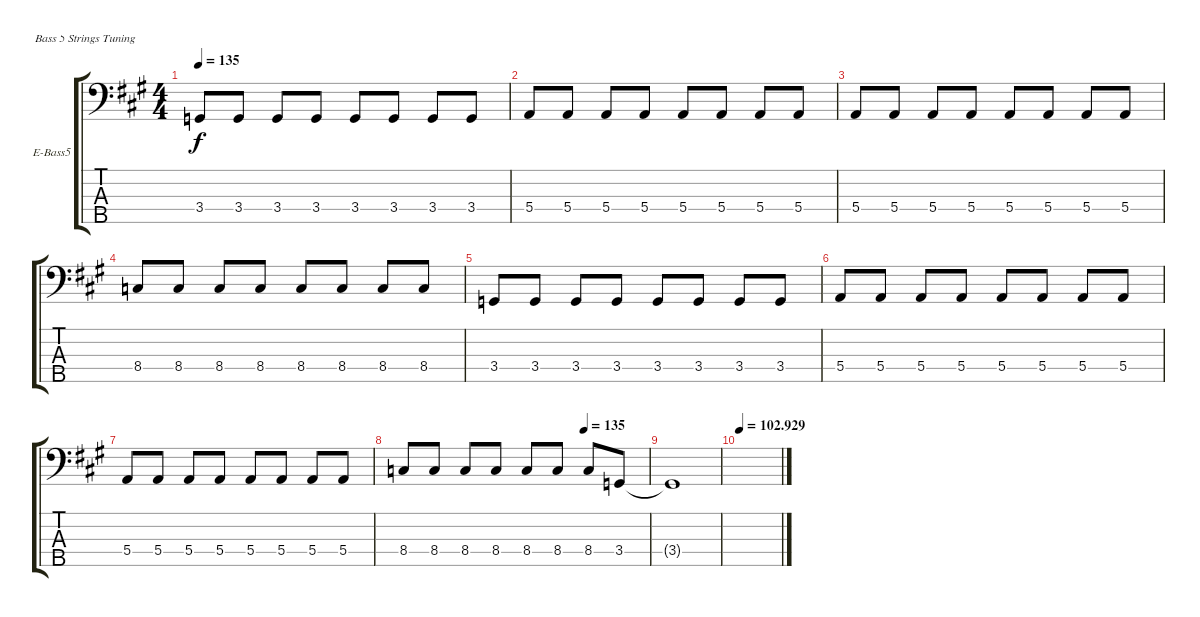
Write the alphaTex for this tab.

\defaultSystemsLayout 4
\bracketExtendMode groupsimilarinstruments
\firstSystemTrackNameOrientation horizontal
\otherSystemsTrackNameOrientation horizontal
\track ("Bass" "E-Bass5") {instrument electricbassfinger}
\staff {score tabs}
\tuning (G2 D2 A1 E1 B0)
\ts (4 4)
\tempo 135
\clef f4
\ks f#minor
3.4.8{dy f} 3.4.8 3.4.8 3.4.8 3.4.8 3.4.8 3.4.8 3.4.8 |
5.4.8 5.4.8 5.4.8 5.4.8 5.4.8 5.4.8 5.4.8 5.4.8 |
5.4.8 5.4.8 5.4.8 5.4.8 5.4.8 5.4.8 5.4.8 5.4.8 |
8.4.8 8.4.8 8.4.8 8.4.8 8.4.8 8.4.8 8.4.8 8.4.8 |
3.4.8 3.4.8 3.4.8 3.4.8 3.4.8 3.4.8 3.4.8 3.4.8 |
5.4.8 5.4.8 5.4.8 5.4.8 5.4.8 5.4.8 5.4.8 5.4.8 |
5.4.8 5.4.8 5.4.8 5.4.8 5.4.8 5.4.8 5.4.8 5.4.8 |
\tempo (135 0.738462)
8.4.8 8.4.8 8.4.8 8.4.8 8.4.8 8.4.8 8.4.8 3.4.8 |
3.4{t}.1 |
\tempo
102.929
